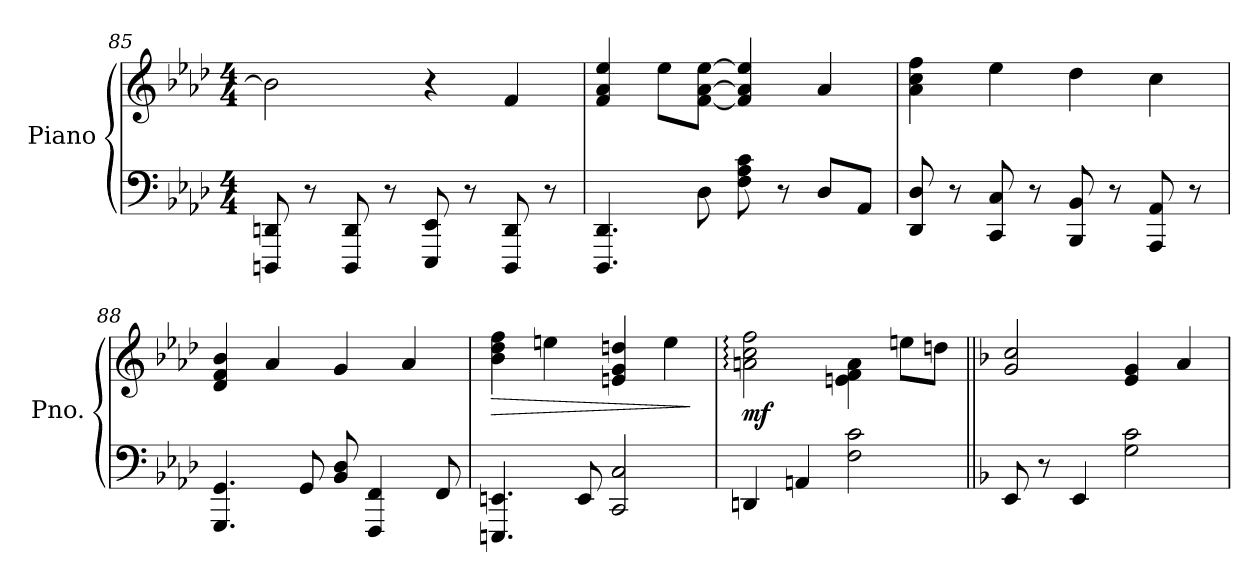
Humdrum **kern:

**kern	**kern	**dynam
*part1	*part1	*part1
*staff2	*staff1	*staff1/2
*I"Piano	*	*
*I'Pno.	*	*
*clefF4	*clefG2	*
*k[b-e-a-d-]	*k[b-e-a-d-]	*
*M4/4	*M4/4	*
=85	=85	=85
8DDDn/ 8DDn/	2b-\]	.
8r	.	.
8DDD/ 8DD/	.	.
8r	.	.
8EEE-/ 8EE-/	4r	.
8r	.	.
8DDD/ 8DD/	4f/	.
8r	.	.
=86	=86	=86
4.DDD-/ 4.DD-/	4f/ 4a-/ 4ee-/	.
.	8ee-\L	.
8D-\	[8f\ [8a-\ [8ee-\J	.
8F\ 8A-\ 8c\	4f/] 4a-/] 4ee-/]	.
8r	.	.
8D-/L	4a-/	.
8AA-/J	.	.
=87	=87	=87
8DD-/ 8D-/	4a-\ 4cc\ 4ff\	.
8r	.	.
8CC/ 8C/	4ee-\	.
8r	.	.
8BBB-/ 8BB-/	4dd-\	.
8r	.	.
8AAA-/ 8AA-/	4cc\	.
8r	.	.
!!LO:PB:g=z
=88	=88	=88
4.GGG/ 4.GG/	4d-/ 4f/ 4b-/	.
.	4a-/	.
8GG/	.	.
8BB-/ 8D-/	4g/	.
4FFF/ 4FF/	.	.
.	4a-/	.
8FF/	.	.
=89	=89	=89
!	!	!LO:HP:b
4.EEEn/ 4.EEn/	4b-\ 4dd-\ 4ff\	>
.	4een\	.
8EE/	.	.
2CC/ 2C/	4en/ 4g/ 4ddn/	.
.	4ee\	.
.	.	]
=90	=90	=90
!	!	!LO:DY:b
4DDn/	2an\: 2cc\: 2ff\:	mf
4AAn/	.	.
2F\ 2c\	4en\ 4f\ 4a\	.
.	8een\L	.
.	8ddn\J	.
=91||	=91||	=91||
*k[b-]	*k[b-]	*
8EE/	2g/ 2cc/	.
8r	.	.
4EE/	.	.
2G\ 2c\	4e/ 4g/	.
.	4a/	.
=	=	=
*-	*-	*-
